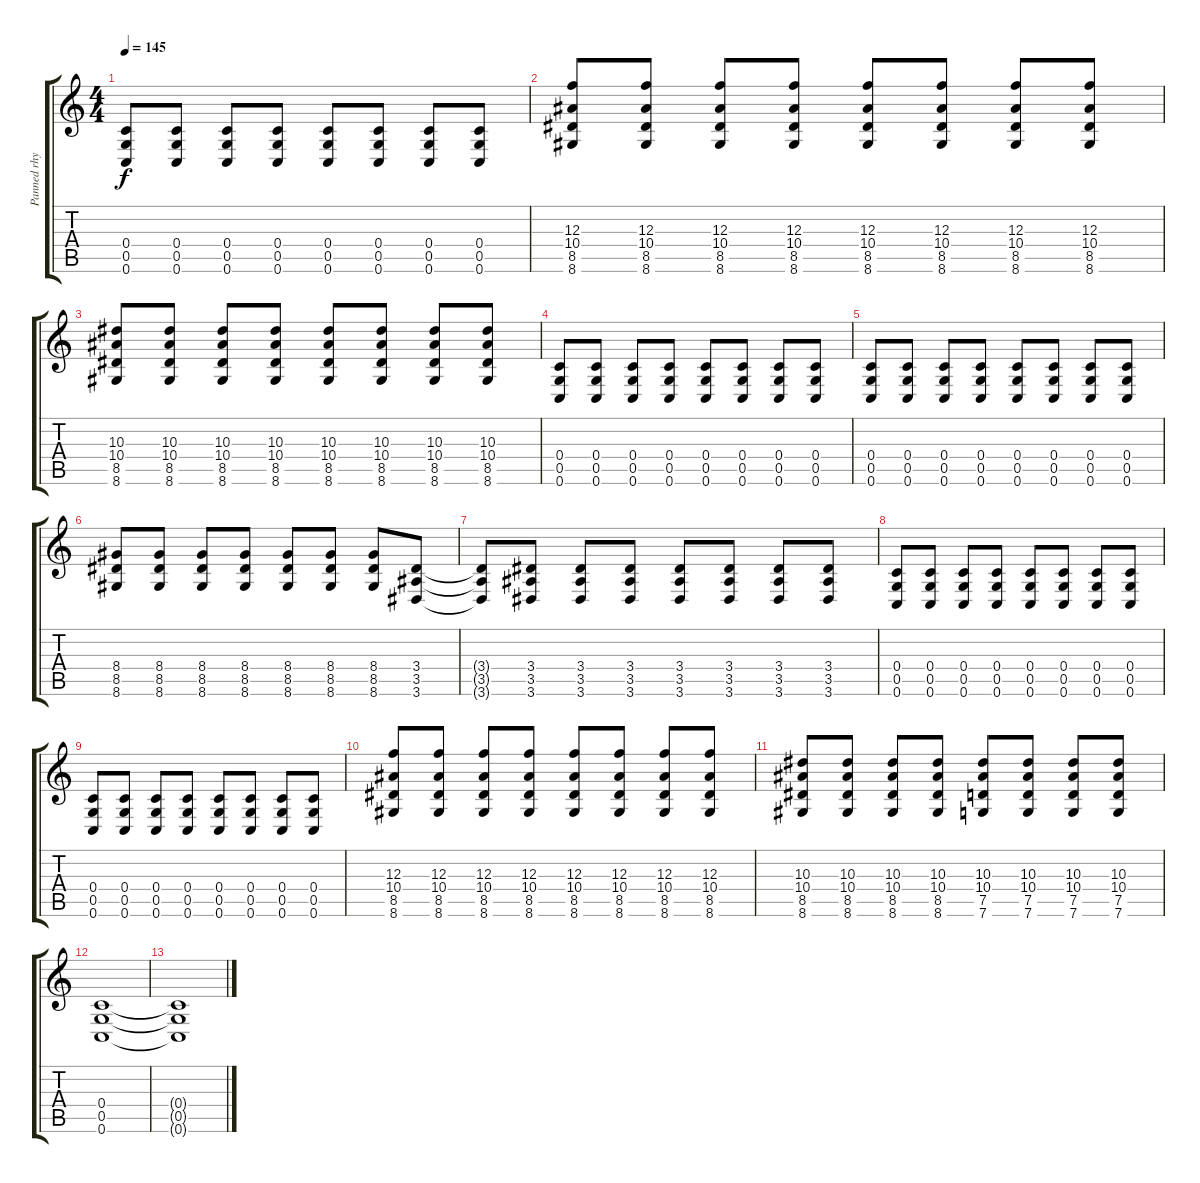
\track ("Panned rhythm guitar 2" "Panned rhy") {instrument distortionguitar}
\staff {score tabs}
\tuning (D4 A3 F3 C3 G2 C2) {hide}
\ts (4 4)
\tempo 145
\clef g2
\ks c
(0.4 0.5 0.6).8{dy f} (0.4 0.5 0.6).8 (0.4 0.5 0.6).8 (0.4 0.5 0.6).8 (0.4 0.5 0.6).8 (0.4 0.5 0.6).8 (0.4 0.5 0.6).8 (0.4 0.5 0.6).8 |
(12.3 10.4 8.5 8.6).8 (12.3 10.4 8.5 8.6).8 (12.3 10.4 8.5 8.6).8 (12.3 10.4 8.5 8.6).8 (12.3 10.4 8.5 8.6).8 (12.3 10.4 8.5 8.6).8 (12.3 10.4 8.5 8.6).8 (12.3 10.4 8.5 8.6).8 |
(10.3 10.4 8.5 8.6).8 (10.3 10.4 8.5 8.6).8 (10.3 10.4 8.5 8.6).8 (10.3 10.4 8.5 8.6).8 (10.3 10.4 8.5 8.6).8 (10.3 10.4 8.5 8.6).8 (10.3 10.4 8.5 8.6).8 (10.3 10.4 8.5 8.6).8 |
(0.4 0.5 0.6).8{balance 8} (0.4 0.5 0.6).8 (0.4 0.5 0.6).8 (0.4 0.5 0.6).8 (0.4 0.5 0.6).8 (0.4 0.5 0.6).8 (0.4 0.5 0.6).8 (0.4 0.5 0.6).8 |
(0.4 0.5 0.6).8 (0.4 0.5 0.6).8 (0.4 0.5 0.6).8 (0.4 0.5 0.6).8 (0.4 0.5 0.6).8 (0.4 0.5 0.6).8 (0.4 0.5 0.6).8 (0.4 0.5 0.6).8 |
(8.4 8.5 8.6).8 (8.4 8.5 8.6).8 (8.4 8.5 8.6).8 (8.4 8.5 8.6).8 (8.4 8.5 8.6).8 (8.4 8.5 8.6).8 (8.4 8.5 8.6).8 (3.4 3.5 3.6).8 |
(3.4{t} 3.5{t} 3.6{t}).8 (3.4 3.5 3.6).8 (3.4 3.5 3.6).8 (3.4 3.5 3.6).8 (3.4 3.5 3.6).8 (3.4 3.5 3.6).8 (3.4 3.5 3.6).8 (3.4 3.5 3.6).8 |
(0.4 0.5 0.6).8 (0.4 0.5 0.6).8 (0.4 0.5 0.6).8 (0.4 0.5 0.6).8 (0.4 0.5 0.6).8 (0.4 0.5 0.6).8 (0.4 0.5 0.6).8 (0.4 0.5 0.6).8 |
(0.4 0.5 0.6).8 (0.4 0.5 0.6).8 (0.4 0.5 0.6).8 (0.4 0.5 0.6).8 (0.4 0.5 0.6).8 (0.4 0.5 0.6).8 (0.4 0.5 0.6).8 (0.4 0.5 0.6).8 |
(12.3 10.4 8.5 8.6).8 (12.3 10.4 8.5 8.6).8 (12.3 10.4 8.5 8.6).8 (12.3 10.4 8.5 8.6).8 (12.3 10.4 8.5 8.6).8 (12.3 10.4 8.5 8.6).8 (12.3 10.4 8.5 8.6).8 (12.3 10.4 8.5 8.6).8 |
(10.3 10.4 8.5 8.6).8 (10.3 10.4 8.5 8.6).8 (10.3 10.4 8.5 8.6).8 (10.3 10.4 8.5 8.6).8 (10.3 10.4 7.5 7.6).8 (10.3 10.4 7.5 7.6).8 (10.3 10.4 7.5 7.6).8 (10.3 10.4 7.5 7.6).8 |
(0.4 0.5 0.6).1 |
(0.4{t} 0.5{t} 0.6{t}).1
